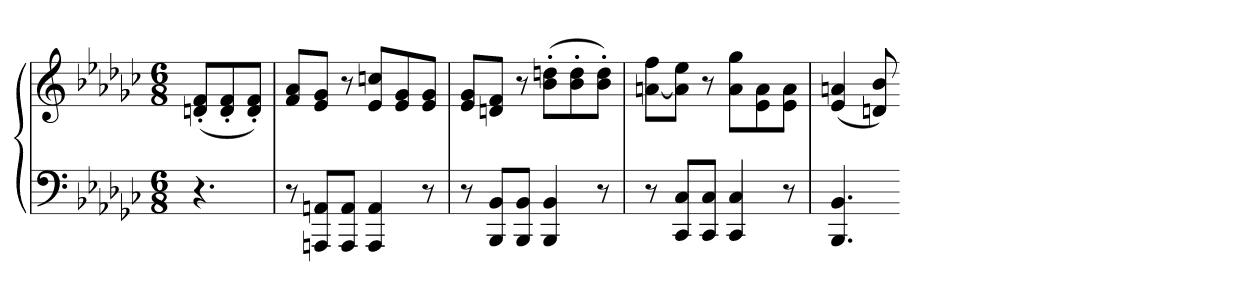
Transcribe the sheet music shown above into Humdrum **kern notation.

**kern	**kern
*part1	*part1
*staff2	*staff1
*clefF4	*clefG2
*k[b-e-a-d-g-c-]	*k[b-e-a-d-g-c-]
*M6/8	*M6/8
=	=
4.r	(8dn' 8f'L
.	8d' 8f'
.	8d' 8f'J)
=113	=113
8r	8f 8a-L
8AAAn 8AAnL	8e- 8g-J
8AAA 8AAJ	8r
4AAA 4AA	8e- 8ccnL
.	8e- 8g-
8r	8e- 8g-J
=114	=114
8r	8e- 8g-L
8BBB- 8BB-L	8dn 8fJ
8BBB- 8BB-J	8r
4BBB- 4BB-	(8b-' 8ddn'L
.	8b-' 8dd'
8r	8b-' 8dd'J)
=115	=115
8r	[8an 8ffL
8CC- 8C-L	8a] 8ee-J
8CC- 8C-J	8r
4CC- 4C-	8a 8gg-L
.	8e- 8a
8r	8e- 8aJ
=116	=116
4.BBB- 4.BB-	(4e- 4an
.	8dn 8b-)
=-	=-
*-	*-
